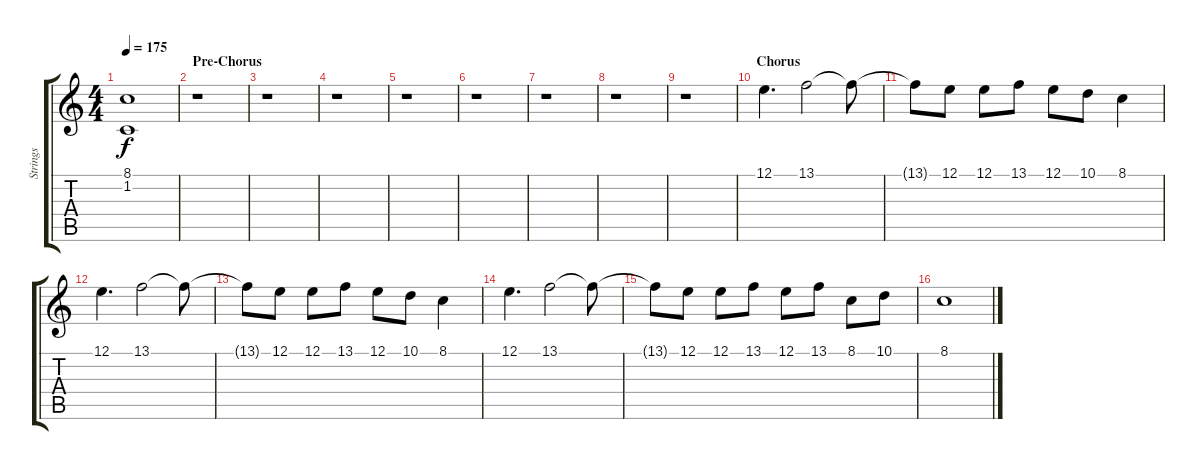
\track ("Strings" "Strings") {instrument synthstrings1}
\staff {score tabs}
\tuning (E4 B3 G3 D3 A2 E2) {hide}
\ts (4 4)
\tempo 175
\clef g2
\ks c
(8.1{t} 1.2{t}).1{dy f} |
\section ("" "Pre-Chorus")
r.1 |
r.1 |
r.1 |
r.1 |
r.1 |
r.1 |
r.1 |
r.1 |
\section ("" "Chorus")
12.1.4{d} 13.1.2 13.1{t}.8 |
13.1{t}.8 12.1.8 12.1.8 13.1.8 12.1.8 10.1.8 8.1.4 |
12.1.4{d} 13.1.2 13.1{t}.8 |
13.1{t}.8 12.1.8 12.1.8 13.1.8 12.1.8 10.1.8 8.1.4 |
12.1.4{d} 13.1.2 13.1{t}.8 |
13.1{t}.8 12.1.8 12.1.8 13.1.8 12.1.8 13.1.8 8.1.8 10.1.8 |
8.1.1
